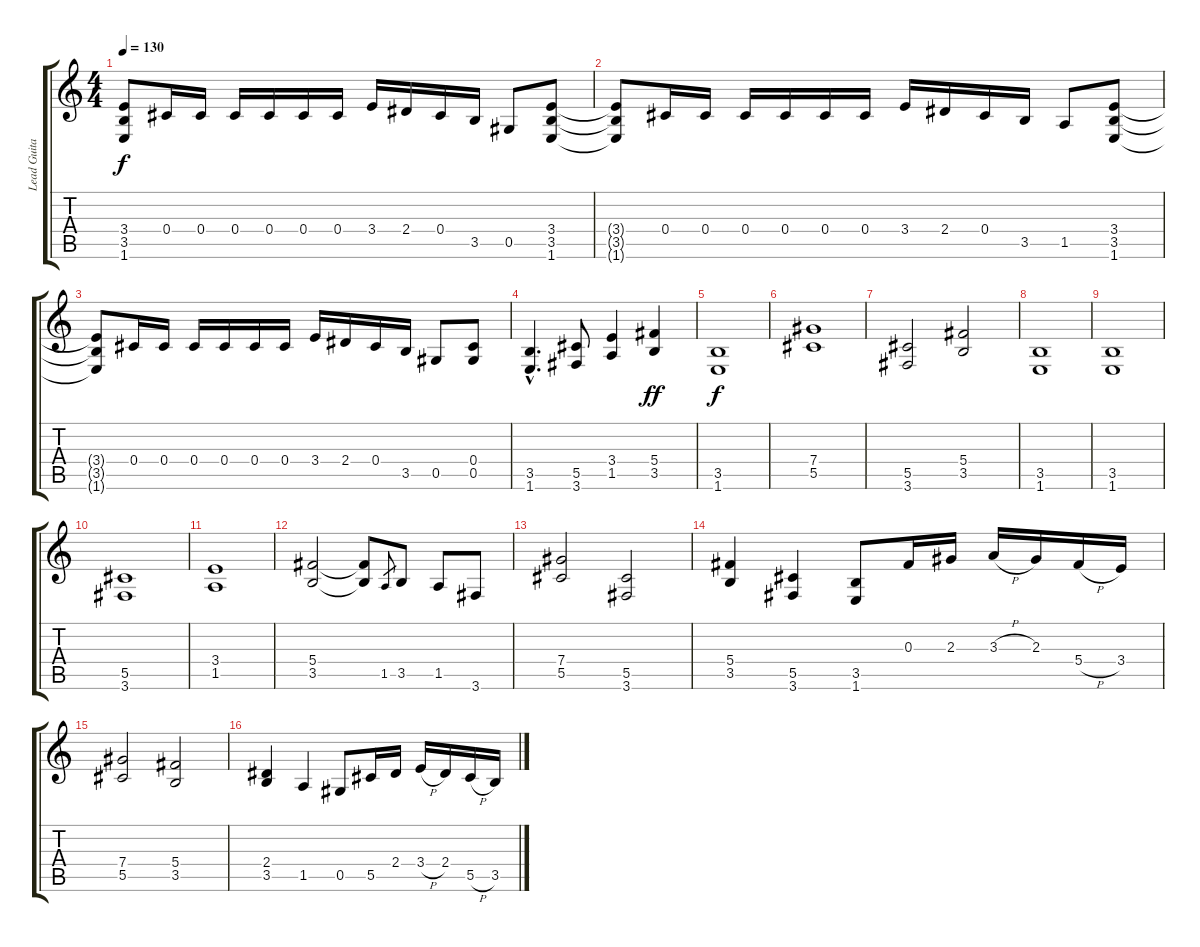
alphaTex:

\track ("Lead Guitar II" "Lead Guita") {instrument distortionguitar}
\staff {score tabs}
\tuning (Eb4 Bb3 Gb3 Db3 Ab2 Eb2) {hide}
\ts (4 4)
\tempo 130
\clef g2
\ks c
(3.4 3.5 1.6).8{dy f} 0.4.16 0.4.16 0.4.16 0.4.16 0.4.16 0.4.16 3.4.16 2.4.16 0.4.16 3.5.16 0.5.8 (3.4 3.5 1.6).8 |
(3.4{t} 3.5{t} 1.6{t}).8 0.4.16 0.4.16 0.4.16 0.4.16 0.4.16 0.4.16 3.4.16 2.4.16 0.4.16 3.5.16 1.5.8 (3.4 3.5 1.6).8 |
(3.4{t} 3.5{t} 1.6{t}).8 0.4.16 0.4.16 0.4.16 0.4.16 0.4.16 0.4.16 3.4.16 2.4.16 0.4.16 3.5.16 0.5.8 (0.4 0.5).8 |
(3.5{hac} 1.6{hac}).4{d} (5.5 3.6).8 (3.4 1.5).4 (5.4 3.5).4{dy ff} |
(3.5 1.6).1{dy f} |
(7.4 5.5).1 |
(5.5 3.6).2 (5.4 3.5).2 |
(3.5 1.6).1 |
(3.5 1.6).1 |
(5.5 3.6).1 |
(3.4 1.5).1 |
(5.4 3.5).2 (5.4{t} 3.5{t}).8 1.5.8{gr} 3.5.8 1.5.8 3.6.8 |
(7.4 5.5).2 (5.5 3.6).2 |
(5.4 3.5).4 (5.5 3.6).4 (3.5 1.6).8 0.3.16 2.3.16 3.3{h}.16 2.3.16 5.4{h}.16 3.4.16 |
(7.4 5.5).2 (5.4 3.5).2 |
(2.4 3.5).4 1.5.4 0.5.8 5.5.16 2.4.16 3.4{h}.16 2.4.16 5.5{h}.16 3.5.16
